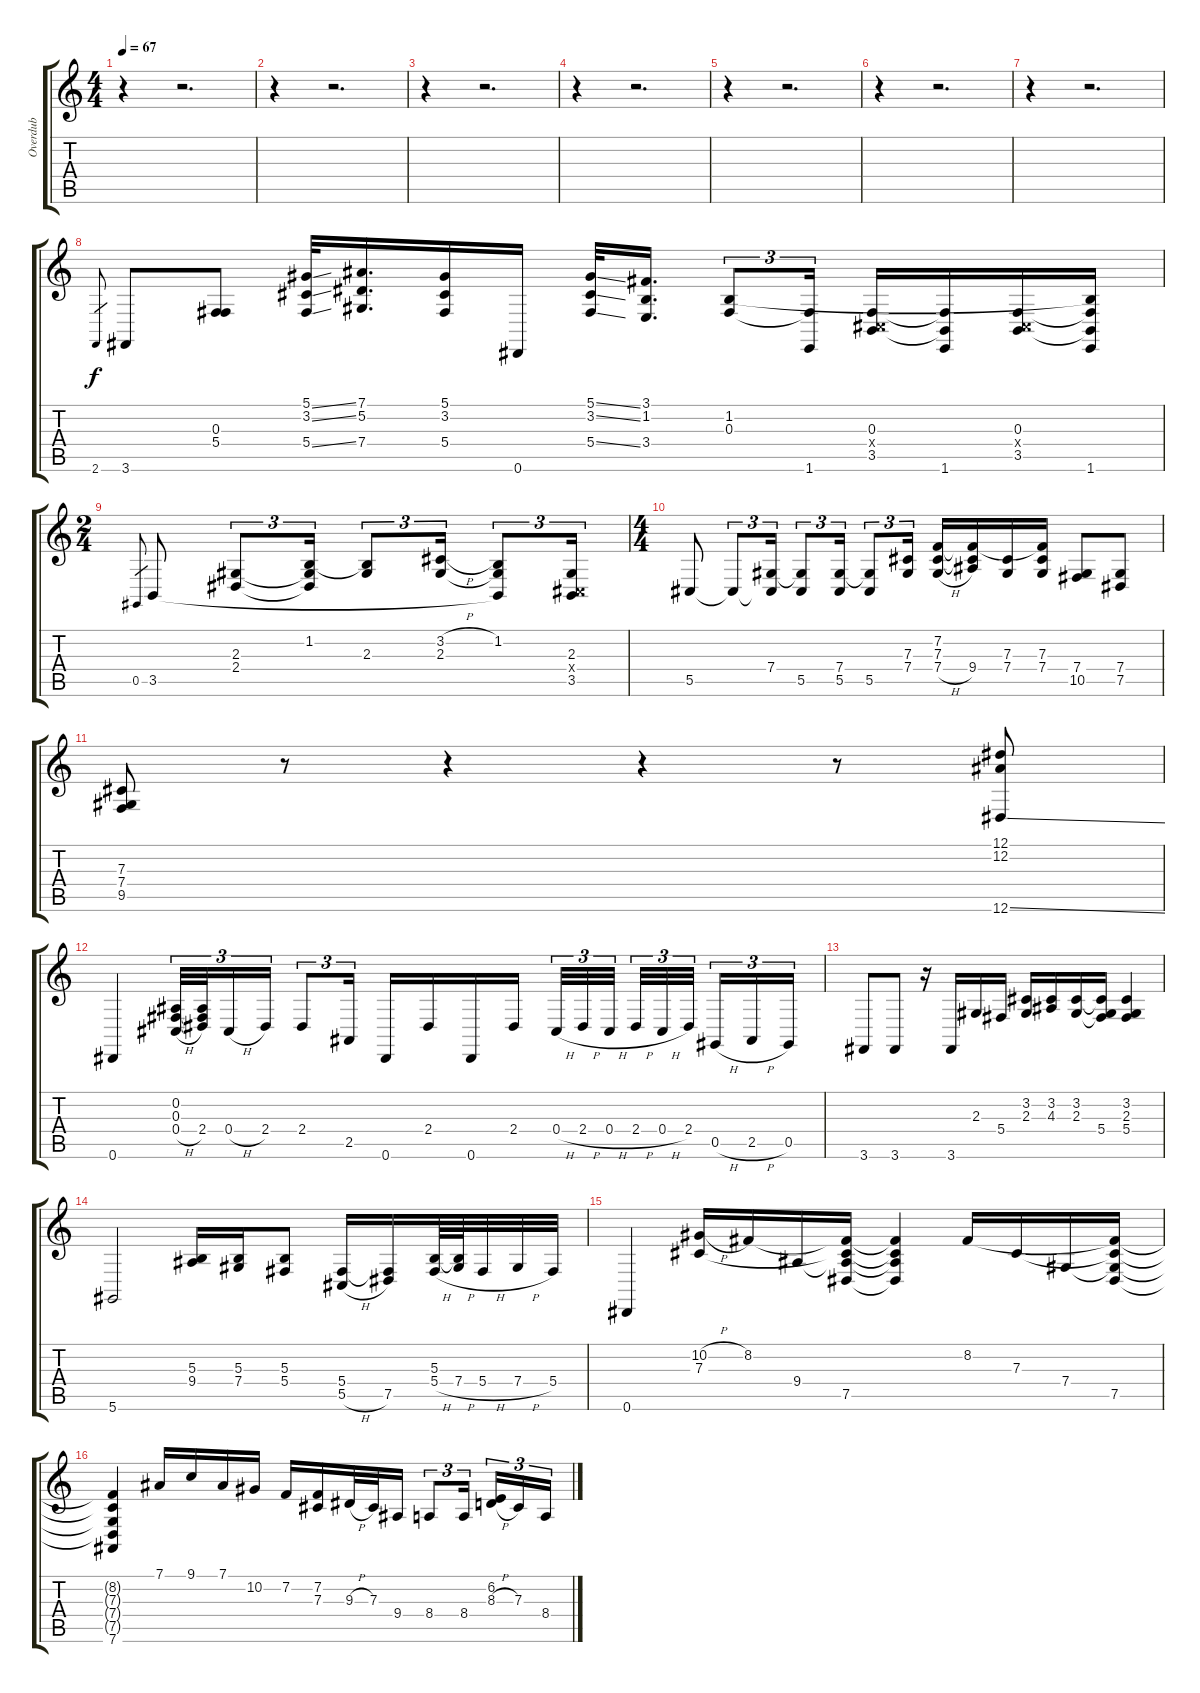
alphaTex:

\track ("Overdub" "Overdub") {instrument pad5bowed}
\staff {score tabs}
\tuning (Eb4 Bb3 Gb3 Db3 Ab2 Eb2) {hide}
\ts (4 4)
\tempo 67
\clef g2
\ks c
r.4{dy f instrument pad5bowed} r.2{d} |
r.4 r.2{d} |
r.4 r.2{d} |
r.4 r.2{d} |
r.4 r.2{d} |
r.4 r.2{d} |
r.4 r.2{d} |
2.6.8{gr} 3.6.8 (0.3 5.4).8 (5.1{ss} 3.2{ss} 5.4{ss}).32 (7.1 5.2 7.4).16{d} (5.1 3.2 5.4).16 0.6.16 (5.1{ss} 3.2{ss} 5.4{ss}).32 (3.1 1.2 3.4).16{d} (1.2 0.3).8{tu (3 2)} (0.3{t} 1.6).16{tu (3 2)} (0.3 0.4{x} 3.5).16 (0.3{t} 3.5{t} 1.6).16 (0.3 0.4{x} 3.5).16 (1.2{t} 0.3{t} 3.5{t} 1.6).16 |
\ts (2 4)
0.5.8{gr} 3.5.8 (2.3 2.4).8{tu (3 2)} (1.2 2.3{t} 2.4{t}).16{tu (3 2)} (1.2{t} 2.3).8{tu (3 2)} (3.2{h} 2.3).16{tu (3 2)} (1.2 2.3{t} 3.5{t}).8{tu (3 2)} (2.3 0.4{x} 3.5).16{tu (3 2)} |
\ts (4 4)
5.5.8 5.5{t}.8{tu (3 2)} (7.4 5.5{t}).16{tu (3 2)} (7.4{t} 5.5).8{tu (3 2)} (7.4 5.5).16{tu (3 2)} (7.4{t} 5.5).8{tu (3 2)} (7.3 7.4).16{tu (3 2)} (7.2 7.3 7.4{h}).16 (7.2{t} 7.3{t} 9.4).16 (7.3 7.4).16 (7.2{t} 7.3 7.4).16 (7.4 10.5).8 (7.4 7.5).8 |
(7.3 7.4 9.5).8 r.8 r.4 r.4 r.8 (12.1 12.2 12.6{ss}).8 |
0.6.4 (0.2 0.3 0.4{h}).32{tu (3 2)} (0.2{t} 0.3{t} 2.4).32{tu (3 2)} 0.4{h}.16{tu (3 2)} 2.4.16{tu (3 2)} 2.4.8{tu (3 2)} 2.5.16{tu (3 2)} 0.6.16 2.4.16 0.6.16 2.4.16 0.4{h}.32{tu (3 2)} 2.4{h}.32{tu (3 2)} 0.4{h}.32{tu (3 2)} 2.4{h}.32{tu (3 2)} 0.4{h}.32{tu (3 2)} 2.4.32{tu (3 2)} 0.5{h}.16{tu (3 2)} 2.5{h}.16{tu (3 2)} 0.5.16{tu (3 2)} |
3.6.8 3.6.8 r.16 3.6.16 2.3.16 5.4.16 (3.2 2.3).16 (3.2 4.3).16 (3.2 2.3).16 (3.2{t} 2.3{t} 5.4).16 (3.2 2.3 5.4).4 |
5.6.2 (5.3 9.4).16 (5.3 7.4).16 (5.3 5.4).8 (5.4 5.5{h}).16 (5.4{t} 7.5).16 (5.3 5.4{h}).64 (5.3{t} 7.4{h}).64 5.4{h}.32 7.4{h}.32 5.4.32 |
0.6.4 (10.2{h} 7.3).16 8.2.16 9.4.16 (8.2{t} 7.3{t} 9.4{t} 7.5).16 (8.2{t} 7.3{t} 9.4{t} 7.5{t}).4 8.2.16 7.3.16 7.4.16 (8.2{t} 7.3{t} 7.4{t} 7.5).16 |
(8.2{t} 7.3{t} 7.4{t} 7.5{t} 7.6).4 7.1.16 9.1.16 7.1.16 10.2.16 7.2.16 (7.2 7.3).16 9.3{h}.32 7.3.32 9.4.16 8.4.8{tu (3 2)} 8.4.16{tu (3 2)} (6.2 8.3{h}).16{tu (3 2)} 7.3.16{tu (3 2)} 8.4.16{tu (3 2)}
